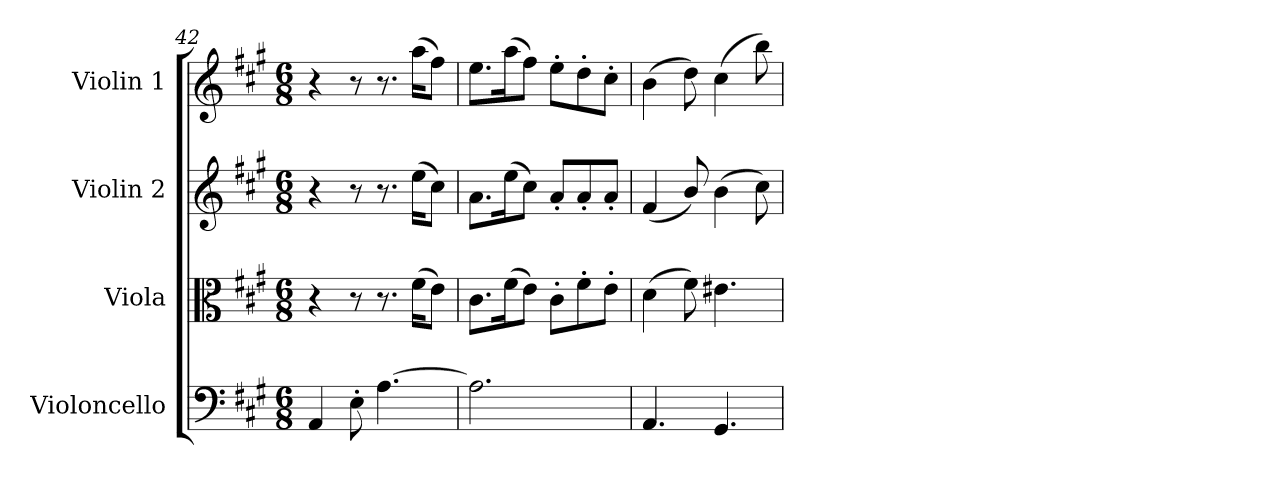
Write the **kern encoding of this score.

**kern	**kern	**kern	**kern
*part4	*part3	*part2	*part1
*staff4	*staff3	*staff2	*staff1
*I"Violoncello	*I"Viola	*I"Violin 2	*I"Violin 1
*I'Vc	*I'Vla	*I'Vln	*I'Vln
*clefF4	*clefC3	*clefG2	*clefG2
*k[f#c#g#]	*k[f#c#g#]	*k[f#c#g#]	*k[f#c#g#]
*M6/8	*M6/8	*M6/8	*M6/8
=42	=42	=42	=42
4AA/	4r	4r	4r
8E'\	8r	8r	8r
[4.A\	8.r	8.r	8.r
.	(16f#\KL	(16ee\KL	(16aa\KL
.	8e\J)	8cc#\J)	8ff#\J)
=43	=43	=43	=43
2.A\]	8.c#\L	8.a\L	8.ee\L
.	(16f#\K	(16ee\K	(16aa\K
.	8e\J)	8cc#\J)	8ff#\J)
.	8c#'\L	8a'/L	8ee'\L
.	8f#'\	8a'/	8dd'\
.	8e'\J	8a'/J	8cc#'\J
=44	=44	=44	=44
4.AA/	(4d\	(4f#/	(4b\
.	8f#\)	8b/)	8dd\)
4.GG#/	4.e#X\	(4b\	(4cc#\
.	.	8cc#\)	8bb\)
=	=	=	=
*-	*-	*-	*-
